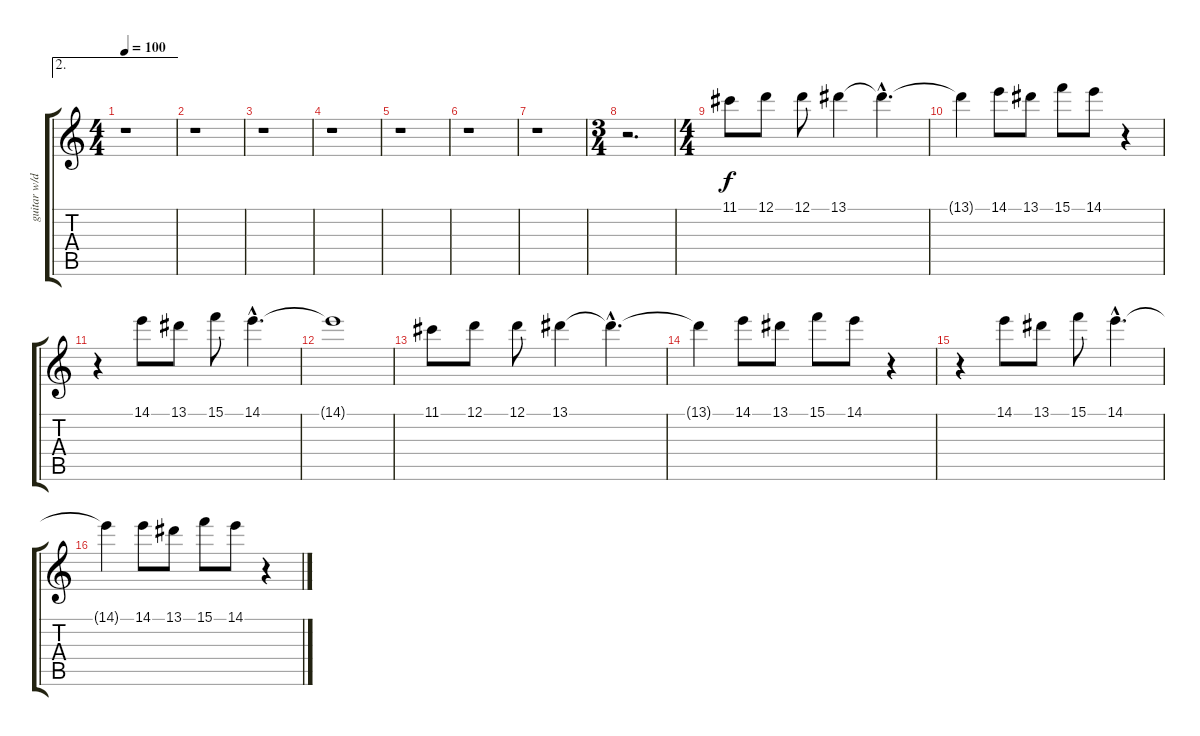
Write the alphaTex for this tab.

\track ("guitar w/delay" "guitar w/d") {instrument electricguitarclean}
\staff {score tabs}
\tuning (D4 A3 F3 C3 G2 C2) {hide}
\ae 2
\ts (4 4)
\tempo 100
\clef g2
\ks c
r.1{dy f} |
r.1 |
r.1 |
r.1 |
r.1 |
r.1 |
r.1 |
\ts (3 4)
r.2{d} |
\ts (4 4)
11.1.8 12.1.8 12.1.8 13.1.4 13.1{hac t}.4{d} |
13.1{t}.4 14.1.8 13.1.8 15.1.8 14.1.8 r.4 |
r.4 14.1.8 13.1.8 15.1.8 14.1{hac}.4{d} |
14.1{t}.1 |
11.1.8 12.1.8 12.1.8 13.1.4 13.1{hac t}.4{d} |
13.1{t}.4 14.1.8 13.1.8 15.1.8 14.1.8 r.4 |
r.4 14.1.8 13.1.8 15.1.8 14.1{hac}.4{d} |
14.1{t}.4 14.1.8 13.1.8 15.1.8 14.1.8 r.4
